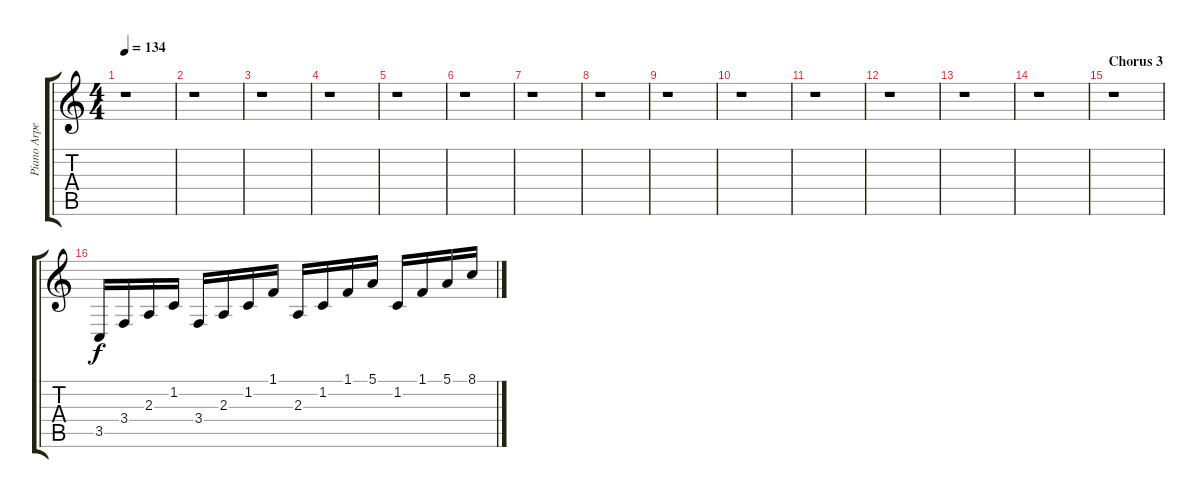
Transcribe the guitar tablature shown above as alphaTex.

\track ("Piano Arpegios (High Part)" "Piano Arpe") {instrument acousticgrandpiano}
\staff {score tabs}
\tuning (E4 B3 G3 D3 A2 E2) {hide}
\ts (4 4)
\tempo 134
\clef g2
\ks c
r.1{dy f} |
r.1 |
r.1 |
r.1 |
r.1 |
r.1 |
r.1 |
r.1 |
r.1 |
r.1 |
r.1 |
r.1 |
r.1 |
r.1 |
\section ("" "Chorus 3")
r.1 |
3.5.16 3.4.16 2.3.16 1.2.16 3.4.16 2.3.16 1.2.16 1.1.16 2.3.16 1.2.16 1.1.16 5.1.16 1.2.16 1.1.16 5.1.16 8.1.16
